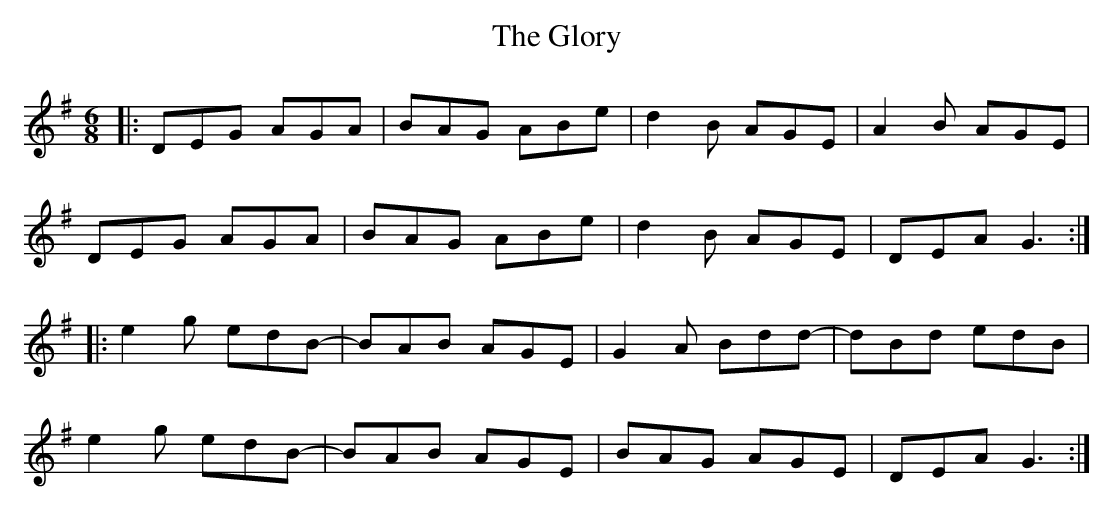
X:1
T: The Glory
M: 6/8
L: 1/8
K: Gmaj
|:DEG AGA|BAG ABe|d2B AGE|A2B AGE|
DEG AGA|BAG ABe|d2B AGE|DEA G3:|
|:e2g edB-|BAB AGE|G2A Bdd-|dBd edB|
e2g edB-|BAB AGE|BAG AGE|DEA G3:|
